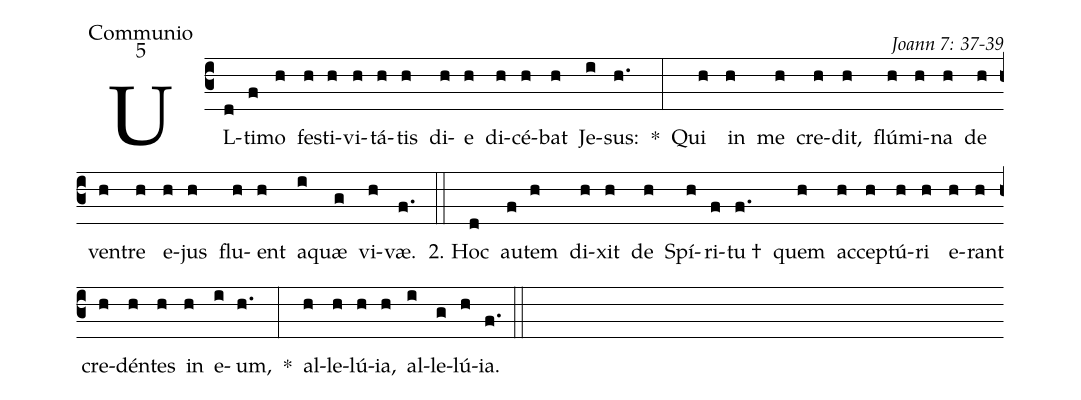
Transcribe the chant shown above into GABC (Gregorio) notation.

office-part: Communio;
mode: 5;
commentary: Joann 7: 37-39;
%%
(c3) UL(d)ti(f)mo(h) fes(h)ti(h)vi(h)tá(h)tis(h) di(h)e(h) di(h)cé(h)bat(h) Je(i)sus:(h.) *(:) Qui(h) in(h) me(h) cre(h)dit,(h) flú(h)mi(h)na(h) de(h) ven(h)tre(h) e(h)jus(h) flu(h)ent(h) a(i)quæ(g) vi(h)væ.(f.) (::)
2. H{o}c(d) au(f)tem(h) di(h)xit(h) de(h) Spí(h)ri(f)tu †(f.) quem(h) ac(h)cep(h)tú(h)ri(h) e(h)rant(h) cre(h)dén(h)tes(h) in(h) e(i)um,(h.) *(:) al(h)le(h)lú(h)ia,(h) al(i)le(g)lú(h)ia.(f.) (::)
